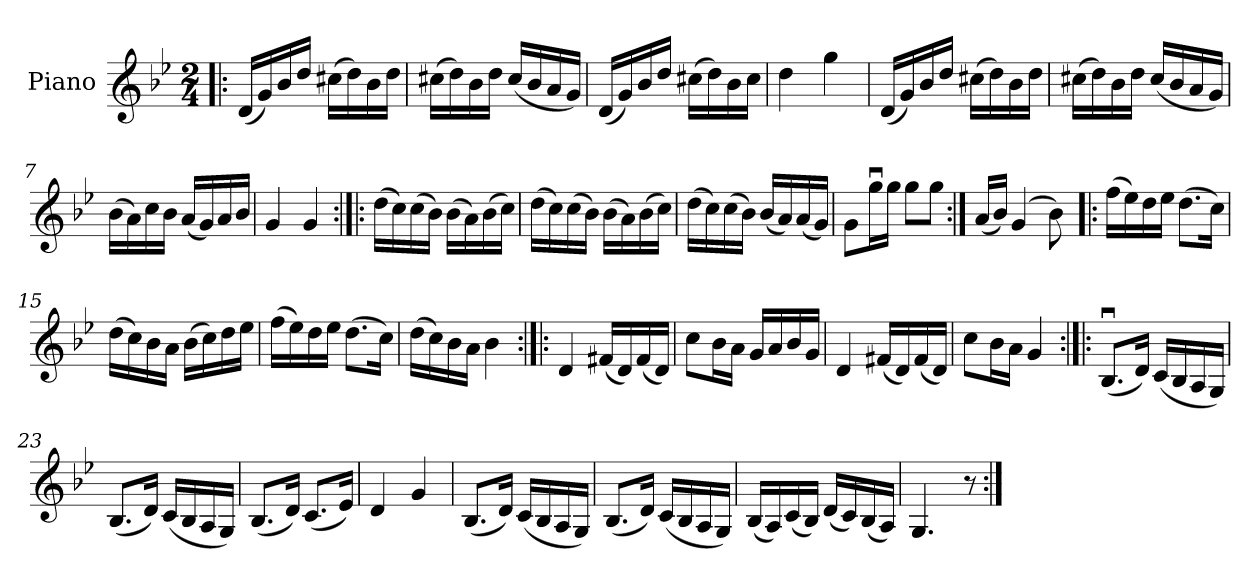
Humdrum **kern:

**kern
*part1
*staff1
*I"Piano
*I'Pno.
*clefG2
*k[b-e-]
*g:
*M2/4
=1!|:
(<16d/LL
16g/)
16b-/
16dd/JJ
(>16cc#X\LL
16dd\)
16b-\
16dd\JJ
=2
(>16cc#X\LL
16dd\)
16b-\
16dd\JJ
(<16cc#/LL
16b-/
16a/
16g/JJ)
=3
(<16d/LL
16g/)
16b-/
16dd/JJ
(>16cc#X\LL
16dd\)
16b-\
16cc#\JJ
!!LO:LB:g=z
=4
4dd\
4gg\
=5
(<16d/LL
16g/)
16b-/
16dd/JJ
(>16cc#X\LL
16dd\)
16b-\
16dd\JJ
=6
(>16cc#X\LL
16dd\)
16b-\
16dd\JJ
(<16cc#/LL
16b-/
16a/
16g/JJ)
=7
(>16b-\LL
16a\)
16cc\
16b-\JJ
(<16a/LL
16g/)
16a/
16b-/JJ
!!LO:LB:g=z
=8
4g/
4g/
=9:|!|:
(>16dd\LL
16cc\)
(>16cc\
16b-\JJ)
(>16b-\LL
16a\)
(>16b-\
16cc\JJ)
=10
(>16dd\LL
16cc\)
(>16cc\
16b-\JJ)
(>16b-\LL
16a\)
(>16b-\
16cc\JJ)
=11
(>16dd\LL
16cc\)
(>16cc\
16b-\JJ)
(<16b-/LL
16a/)
(<16a/
16g/JJ)
!!LO:LB:g=z
=12
8g\L
16ggu\L
16gg\JJ
8gg\L
8gg\J
=13:|!
(<16a/LL
16b-/JJ)
(>4g/
8b-\)
=14!|:
(>16ff\LL
16ee-\)
16dd\
16ee-\JJ
(>8.dd\L
16cc\Jk)
=15
(>16dd\LL
16cc\)
16b-\
16a\JJ
(>16b-\LL
16cc\)
16dd\
16ee-\JJ
!!LO:LB:g=z
=16
(>16ff\LL
16ee-\)
16dd\
16ee-\JJ
(>8.dd\L
16cc\Jk)
=17
(>16dd\LL
16cc\)
16b-\
16a\JJ
4b-\
=18:|!|:
4d/
(<16f#X/LL
16d/)
(<16f#/
16d/JJ)
=19
8cc\L
16b-\L
16a\JJ
16g/LL
16a/
16b-/
16g/JJ
!!LO:LB:g=z
=20
4d/
(<16f#X/LL
16d/)
(<16f#/
16d/JJ)
=21
8cc\L
16b-\L
16a\JJ
4g/
=22:|!|:
(<8.B-u/L
16d/Jk)
(<16c/LL
16B-/
16A/
16G/JJ)
=23
(<8.B-/L
16d/Jk)
(<16c/LL
16B-/
16A/
16G/JJ)
=24
(<8.B-/L
16d/Jk)
(<8.c/L
16e-/Jk)
!!LO:LB:g=z
=25
4d/
4g/
=26
(<8.B-/L
16d/Jk)
(<16c/LL
16B-/
16A/
16G/JJ)
=27
(<8.B-/L
16d/Jk)
(<16c/LL
16B-/
16A/
16G/JJ)
=28
(<16B-/LL
16A/)
(<16c/
16B-/JJ)
(<16d/LL
16c/)
(<16B-/
16A/JJ)
=29
4.G/
8r
=:|!
*-
